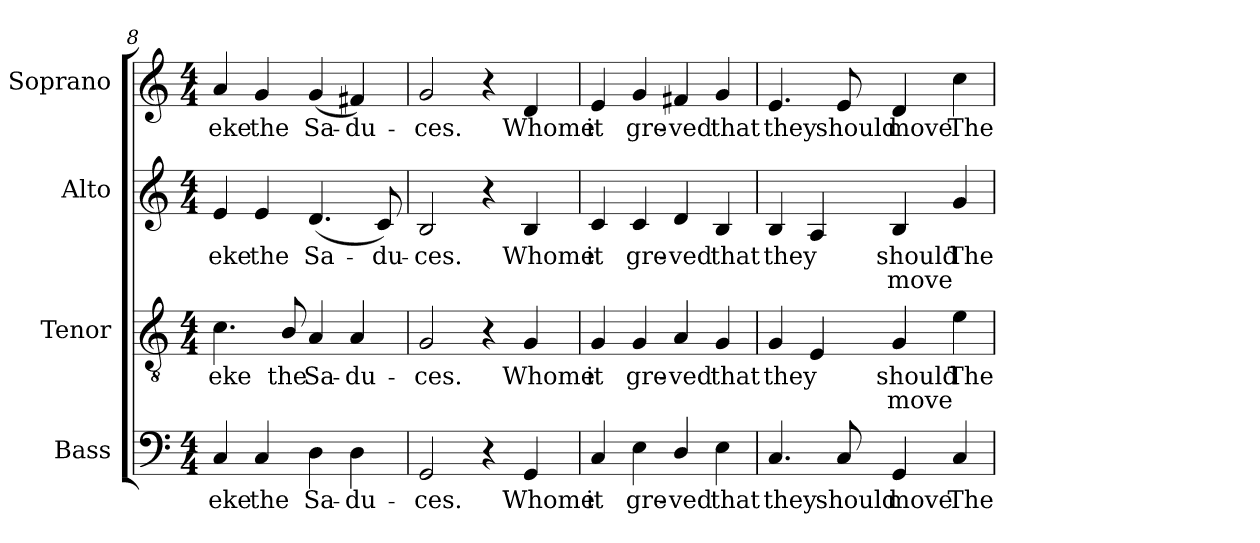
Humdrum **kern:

**kern	**text	**kern	**text	**text	**kern	**text	**text	**kern	**text
*part4	*part4	*part3	*part3	*part3	*part2	*part2	*part2	*part1	*part1
*staff4	*staff4	*staff3	*staff3	*staff3	*staff2	*staff2	*staff2	*staff1	*staff1
*I"Bass	*	*I"Tenor	*	*	*I"Alto	*	*	*I"Soprano	*
*I'B.	*	*I'T.	*	*	*I'A.	*	*	*I'S.	*
*clefF4	*	*clefGv2	*	*	*clefG2	*	*	*clefG2	*
*	*	*ITrd7c12	*	*	*	*	*	*	*
*k[]	*	*k[]	*	*	*k[]	*	*	*k[]	*
*C:	*	*C:	*	*	*C:	*	*	*C:	*
*M4/4	*	*M4/4	*	*	*M4/4	*	*	*M4/4	*
=8	=8	=8	=8	=8	=8	=8	=8	=8	=8
!	!LO:LY:b:color=#000000	!	!	!	!	!	!	!	!
!	!	!	!LO:LY:b:color=#000000	!	!	!	!	!	!
!	!	!	!	!	!	!LO:LY:b:color=#000000	!	!	!
!	!	!	!	!	!	!	!	!	!LO:LY:b:color=#000000
4Ci/	eke	4.Ci\	eke	.	4ei/	eke	.	4ai/	eke
!	!LO:LY:b:color=#000000	!	!	!	!	!	!	!	!
!	!	!	!	!	!	!LO:LY:b:color=#000000	!	!	!
!	!	!	!	!	!	!	!	!	!LO:LY:b:color=#000000
4Ci/	the	.	.	.	4ei/	the	.	4gi/	the
!	!	!	!LO:LY:b:color=#000000	!	!	!	!	!	!
.	.	8BBi/	the	.	.	.	.	.	.
!	!LO:LY:b:color=#000000	!	!	!	!	!	!	!	!
!	!	!	!LO:LY:b:color=#000000	!	!	!	!	!	!
!	!	!	!	!	!	!LO:LY:b:color=#000000	!	!	!
!	!	!	!	!	!	!	!	!	!LO:LY:b:color=#000000
4Di\	Sa-	4AAi/	Sa-	.	(4.di/	Sa-	.	(4gi/	Sa-
!	!LO:LY:b:color=#000000	!	!	!	!	!	!	!	!
!	!	!	!LO:LY:b:color=#000000	!	!	!	!	!	!
!	!	!	!	!	!	!	!	!	!LO:LY:b:color=#000000
4Di\	-du-	4AAi/	-du-	.	.	.	.	4f#Xi/)	-du-
!	!	!	!	!	!	!LO:LY:b:color=#000000	!	!	!
.	.	.	.	.	8ci/)	-du-	.	.	.
=9	=9	=9	=9	=9	=9	=9	=9	=9	=9
!	!LO:LY:b:color=#000000	!	!	!	!	!	!	!	!
!	!	!	!LO:LY:b:color=#000000	!	!	!	!	!	!
!	!	!	!	!	!	!LO:LY:b:color=#000000	!	!	!
!	!	!	!	!	!	!	!	!	!LO:LY:b:color=#000000
2GGi/	-ces.	2GGi/	-ces.	.	2Bi/	-ces.	.	2gi/	-ces.
4r	.	4r	.	.	4r	.	.	4r	.
!	!LO:LY:b:color=#000000	!	!	!	!	!	!	!	!
!	!	!	!LO:LY:b:color=#000000	!	!	!	!	!	!
!	!	!	!	!	!	!LO:LY:b:color=#000000	!	!	!
!	!	!	!	!	!	!	!	!	!LO:LY:b:color=#000000
4GGi/	Whome	4GGi/	Whome	.	4Bi/	Whome	.	4di/	Whome
=10	=10	=10	=10	=10	=10	=10	=10	=10	=10
!	!LO:LY:b:color=#000000	!	!	!	!	!	!	!	!
!	!	!	!LO:LY:b:color=#000000	!	!	!	!	!	!
!	!	!	!	!	!	!LO:LY:b:color=#000000	!	!	!
!	!	!	!	!	!	!	!	!	!LO:LY:b:color=#000000
4Ci/	it	4GGi/	it	.	4ci/	it	.	4ei/	it
!	!LO:LY:b:color=#000000	!	!	!	!	!	!	!	!
!	!	!	!LO:LY:b:color=#000000	!	!	!	!	!	!
!	!	!	!	!	!	!LO:LY:b:color=#000000	!	!	!
!	!	!	!	!	!	!	!	!	!LO:LY:b:color=#000000
4Ei\	gre-	4GGi/	gre-	.	4ci/	gre-	.	4gi/	gre-
!	!LO:LY:b:color=#000000	!	!	!	!	!	!	!	!
!	!	!	!LO:LY:b:color=#000000	!	!	!	!	!	!
!	!	!	!	!	!	!LO:LY:b:color=#000000	!	!	!
!	!	!	!	!	!	!	!	!	!LO:LY:b:color=#000000
4Di/	-ved	4AAi/	-ved	.	4di/	-ved	.	4f#Xi/	-ved
!	!LO:LY:b:color=#000000	!	!	!	!	!	!	!	!
!	!	!	!LO:LY:b:color=#000000	!	!	!	!	!	!
!	!	!	!	!	!	!LO:LY:b:color=#000000	!	!	!
!	!	!	!	!	!	!	!	!	!LO:LY:b:color=#000000
4Ei\	that	4GGi/	that	.	4Bi/	that	.	4gi/	that
=11	=11	=11	=11	=11	=11	=11	=11	=11	=11
!	!LO:LY:b:color=#000000	!	!	!	!	!	!	!	!
!	!	!	!LO:LY:b:color=#000000	!	!	!	!	!	!
!	!	!	!	!	!	!LO:LY:b:color=#000000	!	!	!
!	!	!	!	!	!	!	!	!	!LO:LY:b:color=#000000
4.Ci/	they	4GGi/	they	.	4Bi/	they	.	4.ei/	they
.	.	4EEi/	.	.	4Ai/	.	.	.	.
!	!LO:LY:b:color=#000000	!	!	!	!	!	!	!	!
!	!	!	!	!	!	!	!	!	!LO:LY:b:color=#000000
8Ci/	should	.	.	.	.	.	.	8ei/	should
!	!LO:LY:b:color=#000000	!	!	!	!	!	!	!	!
!	!	!	!LO:LY:b:color=#000000	!LO:LY:b:color=#000000	!	!	!	!	!
!	!	!	!	!	!	!LO:LY:b:color=#000000	!LO:LY:b:color=#000000	!	!
!	!	!	!	!	!	!	!	!	!LO:LY:b:color=#000000
4GGi/	move	4GGi/	should	move	4Bi/	should	move	4di/	move
!	!LO:LY:b:color=#000000	!	!	!	!	!	!	!	!
!	!	!	!LO:LY:b:color=#000000	!	!	!	!	!	!
!	!	!	!	!	!	!LO:LY:b:color=#000000	!	!	!
!	!	!	!	!	!	!	!	!	!LO:LY:b:color=#000000
4Ci/	The	4Ei\	The	.	4gi/	The	.	4cci\	The
=	=	=	=	=	=	=	=	=	=
*-	*-	*-	*-	*-	*-	*-	*-	*-	*-
